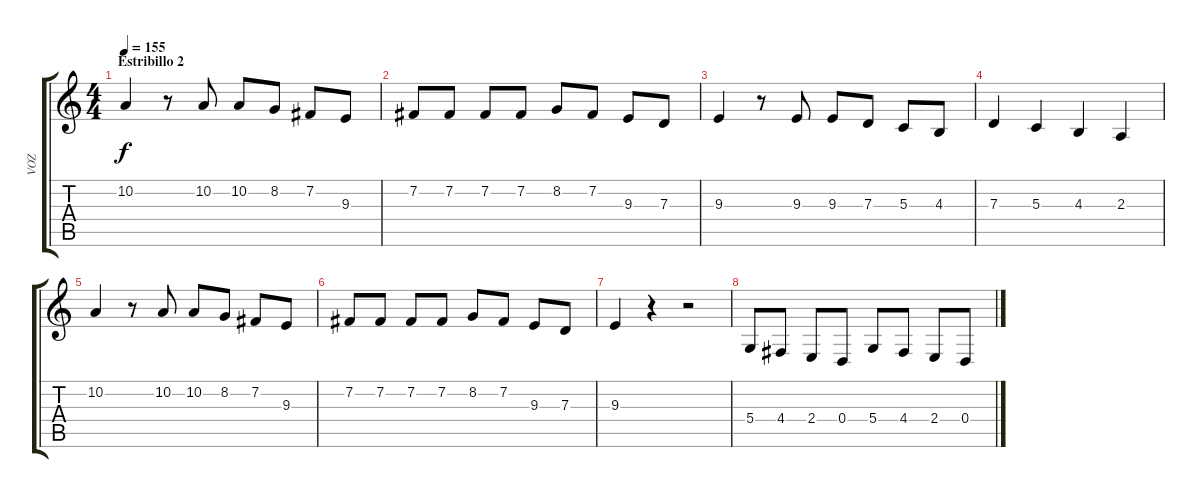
\track ("VOZ" "VOZ") {instrument voiceoohs}
\staff {score tabs}
\tuning (E4 B3 G3 D3 A2 E2) {hide}
\ts (4 4)
\section ("" "Estribillo 2")
\tempo 155
\clef g2
\ks c
10.2.4{dy f} r.8 10.2.8 10.2.8 8.2.8 7.2.8 9.3.8 |
7.2.8 7.2.8 7.2.8 7.2.8 8.2.8 7.2.8 9.3.8 7.3.8 |
9.3.4 r.8 9.3.8 9.3.8 7.3.8 5.3.8 4.3.8 |
7.3.4 5.3.4 4.3.4 2.3.4 |
10.2.4 r.8 10.2.8 10.2.8 8.2.8 7.2.8 9.3.8 |
7.2.8 7.2.8 7.2.8 7.2.8 8.2.8 7.2.8 9.3.8 7.3.8 |
9.3.4 r.4 r.2 |
5.4.8 4.4.8 2.4.8 0.4.8 5.4.8 4.4.8 2.4.8 0.4.8
